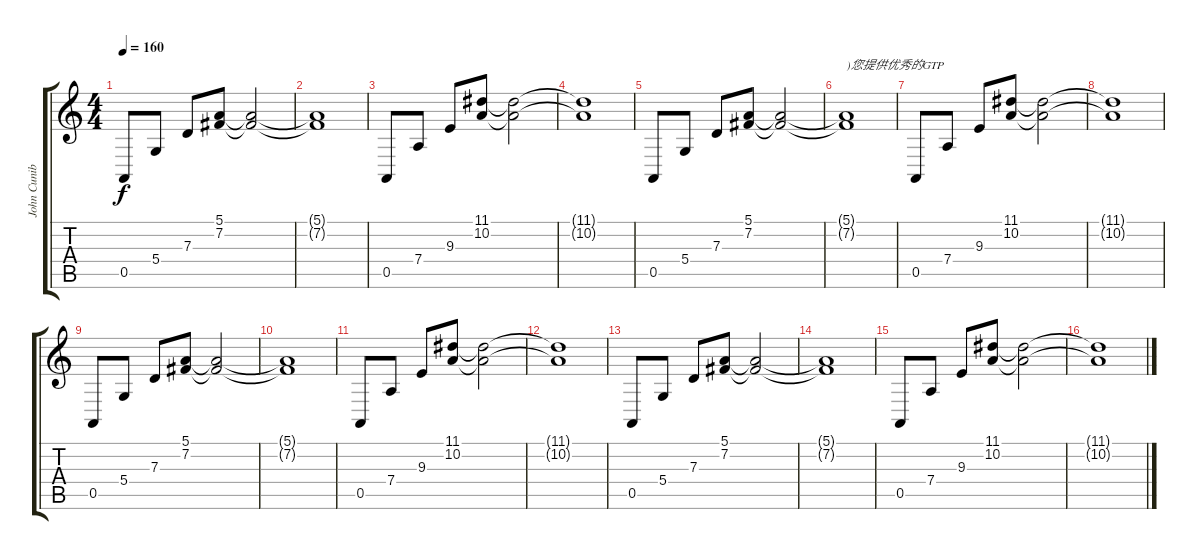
\track ("John Cuniberti" "John Cunib") {instrument sitar}
\staff {score tabs}
\tuning (E4 B3 G3 D3 A2 E2) {hide}
\ts (4 4)
\tempo 160
\clef g2
\ks c
0.5.8{dy f} 5.4.8 7.3.8 (5.1 7.2).8 (5.1{t} 7.2{t}).2 |
(5.1{t} 7.2{t}).1 |
0.5.8 7.4.8 9.3.8 (11.1 10.2).8 (11.1{t} 10.2{t}).2 |
(11.1{t} 10.2{t}).1 |
0.5.8 5.4.8 7.3.8 (5.1 7.2).8 (5.1{t} 7.2{t}).2 |
(5.1{t} 7.2{t}).1{txt ")您提供优秀的GTP"} |
0.5.8 7.4.8 9.3.8 (11.1 10.2).8 (11.1{t} 10.2{t}).2 |
(11.1{t} 10.2{t}).1 |
0.5.8 5.4.8 7.3.8 (5.1 7.2).8 (5.1{t} 7.2{t}).2 |
(5.1{t} 7.2{t}).1 |
0.5.8 7.4.8 9.3.8 (11.1 10.2).8 (11.1{t} 10.2{t}).2 |
(11.1{t} 10.2{t}).1 |
0.5.8 5.4.8 7.3.8 (5.1 7.2).8 (5.1{t} 7.2{t}).2 |
(5.1{t} 7.2{t}).1 |
0.5.8 7.4.8 9.3.8 (11.1 10.2).8 (11.1{t} 10.2{t}).2 |
(11.1{t} 10.2{t}).1
